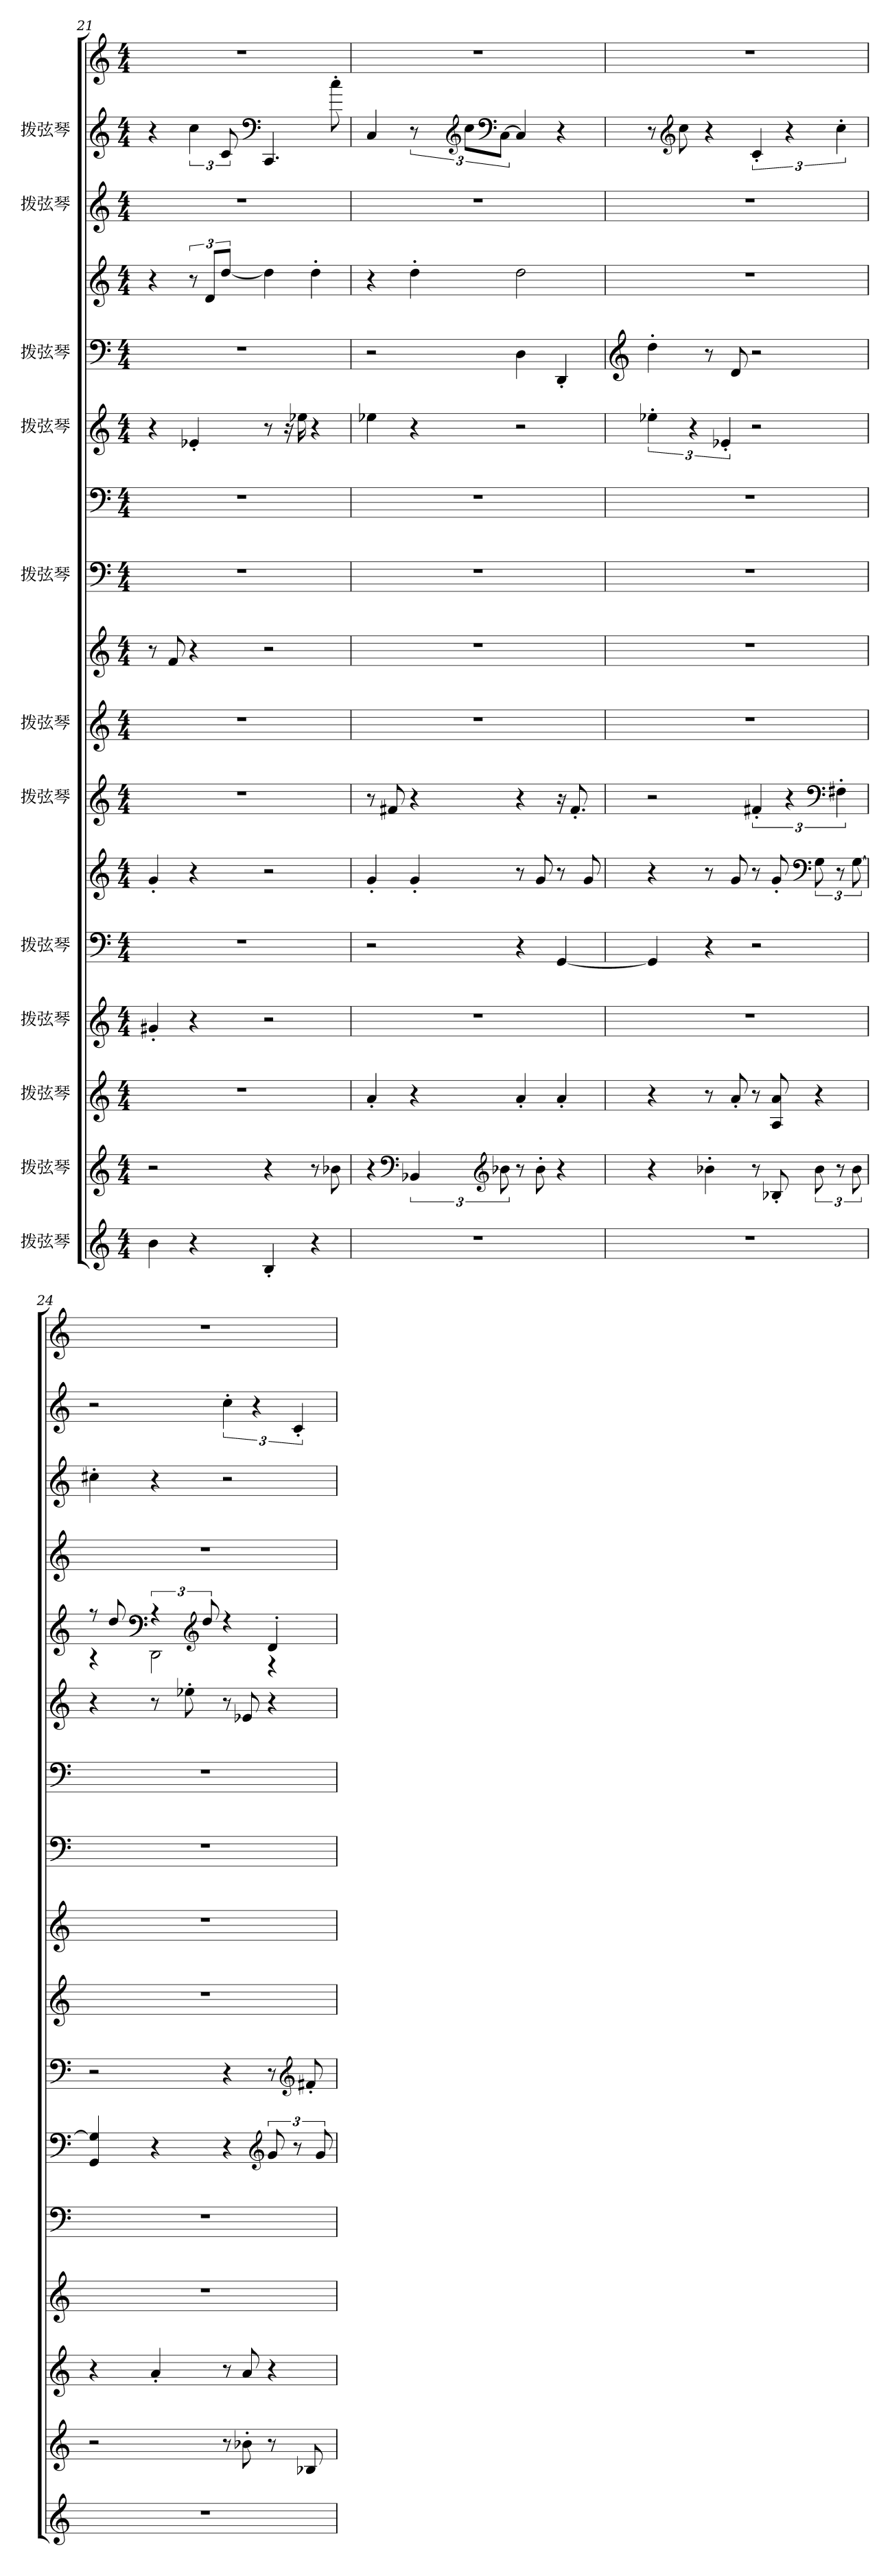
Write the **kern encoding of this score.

**kern	**kern	**kern	**kern	**kern	**kern	**kern	**kern	**kern	**kern	**kern	**kern	**kern	**kern	**kern	**kern	**kern
*part12	*part11	*part10	*part9	*part8	*part8	*part7	*part6	*part6	*part5	*part5	*part4	*part3	*part3	*part2	*part1	*part1
*staff17	*staff16	*staff15	*staff14	*staff13	*staff12	*staff11	*staff10	*staff9	*staff8	*staff7	*staff6	*staff5	*staff4	*staff3	*staff2	*staff1
*I"拨弦琴	*I"拨弦琴	*I"拨弦琴	*I"拨弦琴	*I"拨弦琴	*	*I"拨弦琴	*I"拨弦琴	*	*I"拨弦琴	*	*I"拨弦琴	*I"拨弦琴	*	*I"拨弦琴	*I"拨弦琴	*
*clefG2	*clefG2	*clefG2	*clefG2	*clefF4	*clefG2	*clefG2	*clefG2	*clefG2	*clefF4	*clefF4	*clefG2	*clefF4	*clefG2	*clefG2	*clefG2	*clefG2
*k[]	*k[]	*k[]	*k[]	*k[]	*k[]	*k[]	*k[]	*k[]	*k[]	*k[]	*k[]	*k[]	*k[]	*k[]	*k[]	*k[]
*M4/4	*M4/4	*M4/4	*M4/4	*M4/4	*M4/4	*M4/4	*M4/4	*M4/4	*M4/4	*M4/4	*M4/4	*M4/4	*M4/4	*M4/4	*M4/4	*M4/4
=21	=21	=21	=21	=21	=21	=21	=21	=21	=21	=21	=21	=21	=21	=21	=21	=21
4b\	2r	1r	4g#X'/	1r	4g'/	1r	1r	8r	1r	1r	4r	1r	4r	1r	4r	1r
.	.	.	.	.	.	.	.	8f/	.	.	.	.	.	.	.	.
4r	.	.	4r	.	4r	.	.	4r	.	.	4e-X'/	.	12r	.	6cc\	.
.	.	.	.	.	.	.	.	.	.	.	.	.	12d/L	.	.	.
.	.	.	.	.	.	.	.	.	.	.	.	.	[12dd/J	.	12c/	.
*	*	*	*	*	*	*	*	*	*	*	*	*	*	*	*clefF4	*
4B'/	4r	.	2r	.	2r	.	.	2r	.	.	8r	.	4dd\]	.	4.CC/	.
.	.	.	.	.	.	.	.	.	.	.	16r	.	.	.	.	.
.	.	.	.	.	.	.	.	.	.	.	16ee-X\	.	.	.	.	.
4r	8r	.	.	.	.	.	.	.	.	.	4r	.	4dd'\	.	.	.
.	8b-X\	.	.	.	.	.	.	.	.	.	.	.	.	.	8cc'\	.
!!LO:PB:g=z
=22	=22	=22	=22	=22	=22	=22	=22	=22	=22	=22	=22	=22	=22	=22	=22	=22
1r	4r	4a'/	1r	2r	4g'/	8r	1r	1r	1r	1r	4ee-X\	2r	4r	1r	4C/	1r
.	.	.	.	.	.	8f#X/	.	.	.	.	.	.	.	.	.	.
*	*clefF4	*	*	*	*	*	*	*	*	*	*	*	*	*	*	*
.	6BB-X/	4r	.	.	4g'/	4r	.	.	.	.	4r	.	4dd'\	.	12r	.
*	*	*	*	*	*	*	*	*	*	*	*	*	*	*	*clefG2	*
.	.	.	.	.	.	.	.	.	.	.	.	.	.	.	12cc\L	.
*	*clefG2	*	*	*	*	*	*	*	*	*	*	*	*	*	*clefF4	*
.	12b-X\	.	.	.	.	.	.	.	.	.	.	.	.	.	[12C\J	.
.	8r	4a'/	.	4r	8r	4r	.	.	.	.	2r	4D\	2dd\	.	4C/]	.
.	8b-'\	.	.	.	8g/	.	.	.	.	.	.	.	.	.	.	.
.	4r	4a'/	.	[4GG/	8r	16r	.	.	.	.	.	4DD'/	.	.	4r	.
.	.	.	.	.	.	8.f#'/	.	.	.	.	.	.	.	.	.	.
.	.	.	.	.	8g/	.	.	.	.	.	.	.	.	.	.	.
=23	=23	=23	=23	=23	=23	=23	=23	=23	=23	=23	=23	=23	=23	=23	=23	=23
*	*	*	*	*	*	*	*	*	*	*	*	*clefG2	*	*	*	*
1r	4r	4r	1r	4GG/]	4r	2r	1r	1r	1r	1r	6ee-X'\	4dd'\	1r	1r	8r	1r
*	*	*	*	*	*	*	*	*	*	*	*	*	*	*	*clefG2	*
.	.	.	.	.	.	.	.	.	.	.	.	.	.	.	8cc\	.
.	.	.	.	.	.	.	.	.	.	.	6r	.	.	.	.	.
.	4b-X'\	8r	.	4r	8r	.	.	.	.	.	.	8r	.	.	4r	.
.	.	.	.	.	.	.	.	.	.	.	6e-X'/	.	.	.	.	.
.	.	8a'/	.	.	8g/	.	.	.	.	.	.	8d/	.	.	.	.
.	8r	8r	.	2r	8r	6f#X'/	.	.	.	.	2r	2r	.	.	6c'/	.
.	8B-X'/	8A/ 8a/	.	.	8g'/	.	.	.	.	.	.	.	.	.	.	.
.	.	.	.	.	.	6r	.	.	.	.	.	.	.	.	6r	.
*	*	*	*	*	*clefF4	*	*	*	*	*	*	*	*	*	*	*
.	12b-\	4r	.	.	12G\	.	.	.	.	.	.	.	.	.	.	.
*	*	*	*	*	*	*clefF4	*	*	*	*	*	*	*	*	*	*
.	12r	.	.	.	12r	6F#X'\	.	.	.	.	.	.	.	.	6cc'\	.
.	12b-\	.	.	.	[12G\	.	.	.	.	.	.	.	.	.	.	.
!!LO:PB:g=z
=24	=24	=24	=24	=24	=24	=24	=24	=24	=24	=24	=24	=24	=24	=24	=24	=24
*	*	*	*	*	*	*	*	*	*	*	*	*^	*	*	*	*
1r	2r	4r	1r	1r	4GG/ 4G/]	2r	1r	1r	1r	1r	4r	8r	4r	1r	4cc#X'\	2r	1r
.	.	.	.	.	.	.	.	.	.	.	.	8dd/	.	.	.	.	.
*	*	*	*	*	*	*	*	*	*	*	*	*clefF4	*	*	*	*	*
.	.	4a'/	.	.	4r	.	.	.	.	.	8r	6r	2DD\	.	4r	.	.
.	.	.	.	.	.	.	.	.	.	.	8ee-X'\	.	.	.	.	.	.
*	*	*	*	*	*	*	*	*	*	*	*	*clefG2	*	*	*	*	*
.	.	.	.	.	.	.	.	.	.	.	.	12dd/	.	.	.	.	.
.	8r	8r	.	.	4r	4r	.	.	.	.	8r	4r	.	.	2r	6cc'\	.
.	8b-X'\	8a/	.	.	.	.	.	.	.	.	8e-X/	.	.	.	.	.	.
.	.	.	.	.	.	.	.	.	.	.	.	.	.	.	.	6r	.
*	*	*	*	*	*clefG2	*	*	*	*	*	*	*	*	*	*	*	*
.	8r	4r	.	.	12g/	8r	.	.	.	.	4r	4d'/	4r	.	.	.	.
.	.	.	.	.	12r	.	.	.	.	.	.	.	.	.	.	6c'/	.
*	*	*	*	*	*	*clefG2	*	*	*	*	*	*	*	*	*	*	*
.	8B-X/	.	.	.	.	8f#X'/	.	.	.	.	.	.	.	.	.	.	.
.	.	.	.	.	12g/	.	.	.	.	.	.	.	.	.	.	.	.
*	*	*	*	*	*	*	*	*	*	*	*	*v	*v	*	*	*	*
=	=	=	=	=	=	=	=	=	=	=	=	=	=	=	=	=
*-	*-	*-	*-	*-	*-	*-	*-	*-	*-	*-	*-	*-	*-	*-	*-	*-
